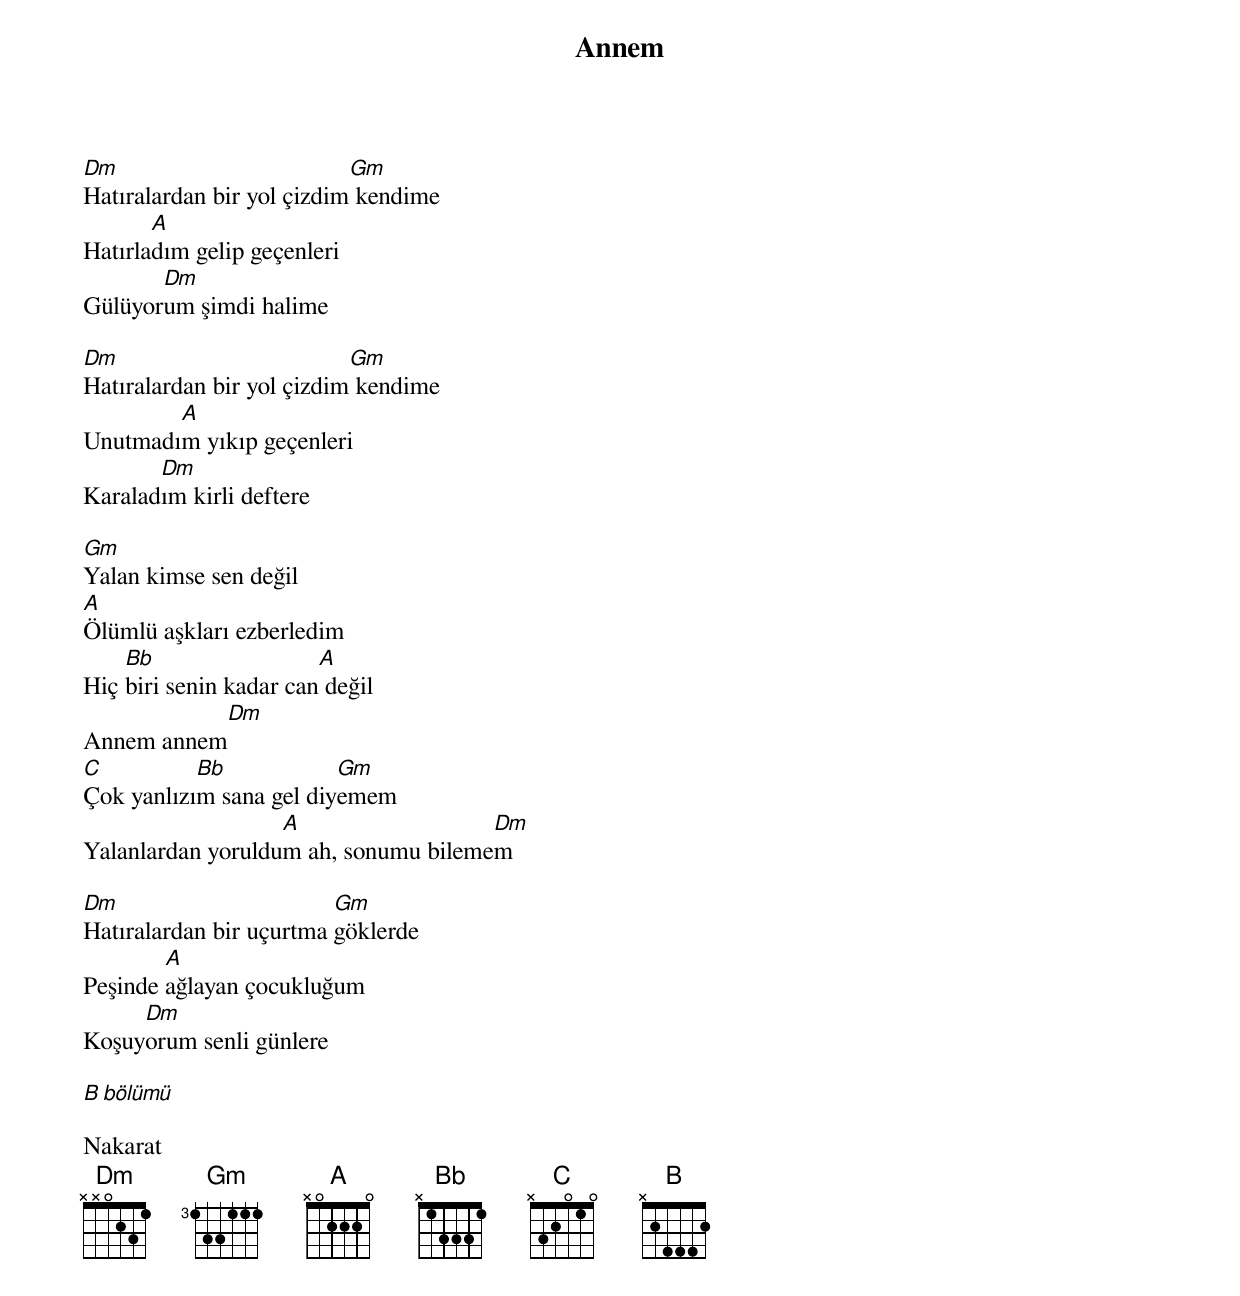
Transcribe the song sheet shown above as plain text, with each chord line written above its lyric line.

{title: Annem}
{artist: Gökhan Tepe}

Dm                         Gm
Hatıralardan bir yol çizdim kendime
       A
Hatırladım gelip geçenleri
       Dm
Gülüyorum şimdi halime

Dm                         Gm
Hatıralardan bir yol çizdim kendime
        A
Unutmadım yıkıp geçenleri
       Dm
Karaladım kirli deftere

Gm
Yalan kimse sen değil
A
Ölümlü aşkları ezberledim
    Bb                  A
Hiç biri senin kadar can değil
            Dm
Annem annem
C          Bb            Gm
Çok yanlızım sana gel diyemem
                   A                  Dm
Yalanlardan yoruldum ah, sonumu bilemem

Dm                       Gm
Hatıralardan bir uçurtma göklerde
        A
Peşinde ağlayan çocukluğum
     Dm
Koşuyorum senli günlere

B bölümü

Nakarat
